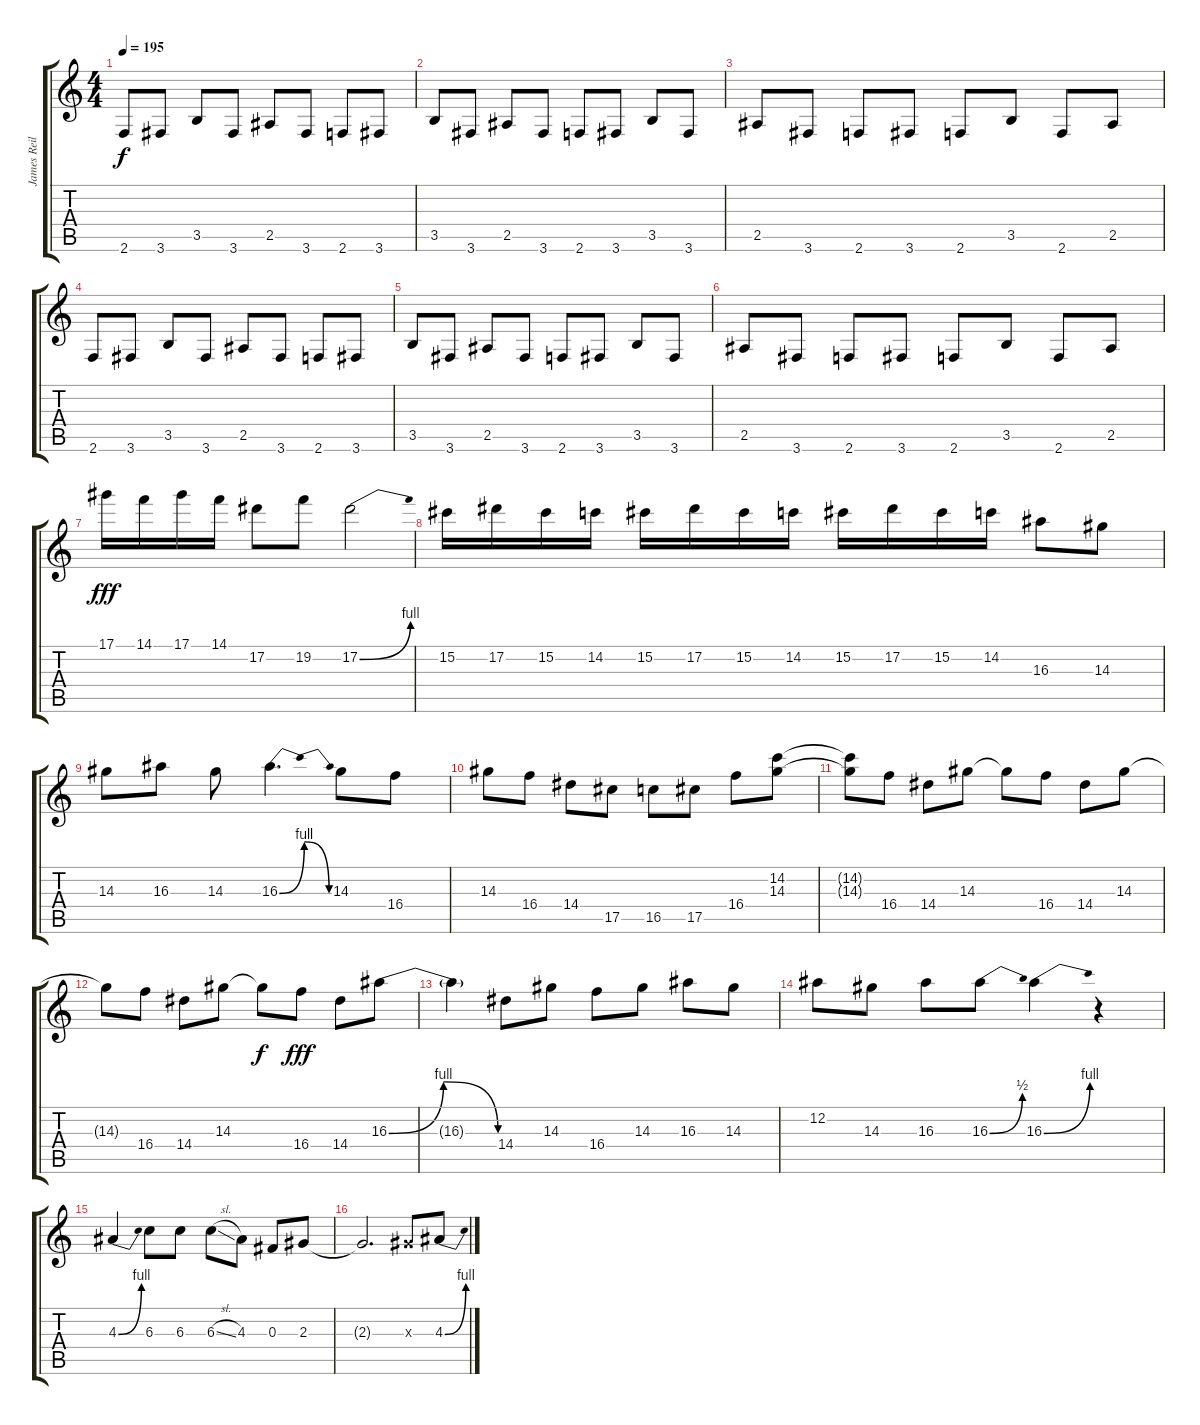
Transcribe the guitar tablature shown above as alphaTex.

\track ("James Reilly" "James Reil") {instrument distortionguitar}
\staff {score tabs}
\tuning (Eb4 Bb3 Gb3 Db3 Ab2 Eb2) {hide}
\ts (4 4)
\tempo 195
\clef g2
\ks c
2.6.8{dy f} 3.6.8 3.5.8 3.6.8 2.5.8 3.6.8 2.6.8 3.6.8 |
3.5.8 3.6.8 2.5.8 3.6.8 2.6.8 3.6.8 3.5.8 3.6.8 |
2.5.8 3.6.8 2.6.8 3.6.8 2.6.8 3.5.8 2.6.8 2.5.8 |
2.6.8 3.6.8 3.5.8 3.6.8 2.5.8 3.6.8 2.6.8 3.6.8 |
3.5.8 3.6.8 2.5.8 3.6.8 2.6.8 3.6.8 3.5.8 3.6.8 |
2.5.8 3.6.8 2.6.8 3.6.8 2.6.8 3.5.8 2.6.8 2.5.8 |
17.1.16{dy fff} 14.1.16 17.1.16 14.1.16 17.2.8 19.2.8 17.2{be (bend 0 0 60 4)}.2 |
15.2.16 17.2.16 15.2.16 14.2.16 15.2.16 17.2.16 15.2.16 14.2.16 15.2.16 17.2.16 15.2.16 14.2.16 16.3.8 14.3.8 |
14.3.8 16.3.8 14.3.8 16.3{be (bendrelease 0 0 30 4 30 4 60 0)}.4{d} 14.3.8 16.4.8 |
14.3.8 16.4.8 14.4.8 17.5.8 16.5.8 17.5.8 16.4.8 (14.2 14.3).8 |
(14.2{t} 14.3{t}).8 16.4.8 14.4.8 14.3.8 14.3{t}.8 16.4.8 14.4.8 14.3.8 |
14.3{t}.8 16.4.8 14.4.8 14.3.8 14.3{t}.8{dy f} 16.4.8{dy fff} 14.4.8 16.3{be (bendrelease 0 0 30 4 30 4 60 0)}.8 |
16.3{t}.4 14.4.8 14.3.8 16.4.8 14.3.8 16.3.8 14.3.8 |
12.2.8 14.3.8 16.3.8 16.3{be (bend 0 0 60 2)}.8 16.3{be (bend 0 0 60 4)}.4 r.4 |
4.3{be (bend 0 0 60 4)}.4 6.3.8 6.3.8 6.3{sl}.8 4.3.8 0.3.8 2.3.8 |
2.3{t}.2{d} 2.3{x}.8 4.3{be (bend 0 0 60 4)}.8
